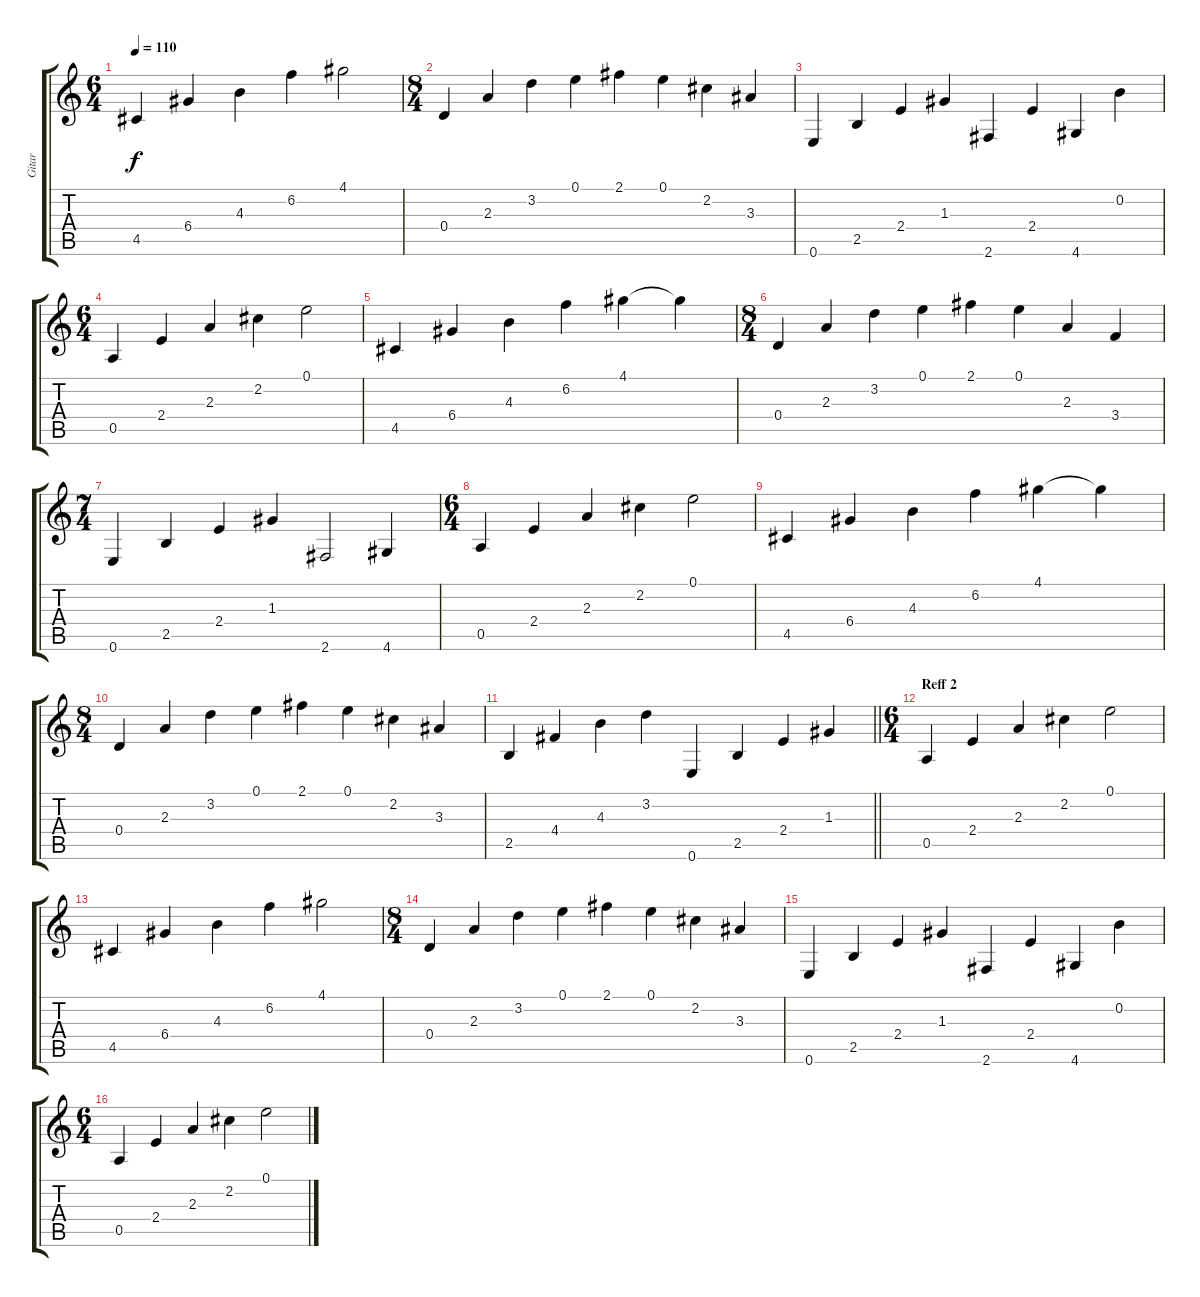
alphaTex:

\track ("Gitar " "Gitar ") {instrument electricguitarclean}
\staff {score tabs}
\tuning (E4 B3 G3 D3 A2 E2) {hide}
\ts (6 4)
\tempo 110
\clef g2
\ks c
4.5.4{dy f} 6.4.4 4.3.4 6.2.4 4.1.2 |
\ts (8 4)
0.4.4 2.3.4 3.2.4 0.1.4 2.1.4 0.1.4 2.2.4 3.3.4 |
0.6.4 2.5.4 2.4.4 1.3.4 2.6.4 2.4.4 4.6.4 0.2.4 |
\ts (6 4)
0.5.4 2.4.4 2.3.4 2.2.4 0.1.2 |
4.5.4 6.4.4 4.3.4 6.2.4 4.1.4 4.1{t}.4 |
\ts (8 4)
0.4.4 2.3.4 3.2.4 0.1.4 2.1.4 0.1.4 2.3.4 3.4.4 |
\ts (7 4)
0.6.4 2.5.4 2.4.4 1.3.4 2.6.2 4.6.4 |
\ts (6 4)
0.5.4 2.4.4 2.3.4 2.2.4 0.1.2 |
4.5.4 6.4.4 4.3.4 6.2.4 4.1.4 4.1{t}.4 |
\ts (8 4)
0.4.4 2.3.4 3.2.4 0.1.4 2.1.4 0.1.4 2.2.4 3.3.4 |
\barLineRight lightlight
2.5.4 4.4.4 4.3.4 3.2.4 0.6.4 2.5.4 2.4.4 1.3.4 |
\ts (6 4)
\section ("" "Reff 2")
0.5.4 2.4.4 2.3.4 2.2.4 0.1.2 |
4.5.4 6.4.4 4.3.4 6.2.4 4.1.2 |
\ts (8 4)
0.4.4 2.3.4 3.2.4 0.1.4 2.1.4 0.1.4 2.2.4 3.3.4 |
0.6.4 2.5.4 2.4.4 1.3.4 2.6.4 2.4.4 4.6.4 0.2.4 |
\ts (6 4)
0.5.4 2.4.4 2.3.4 2.2.4 0.1.2
